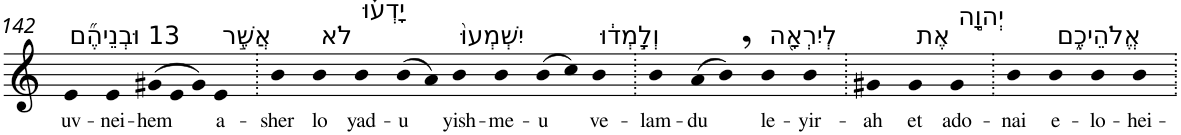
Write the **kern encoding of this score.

**kern	**text
*part1	*part1
*staff1	*staff1
*I"Piano	*
*I'Pno	*
!!LO:PB:g=z
*clefG2	*
*k[]	*
=142	=142
!LO:TX:a:t=13 וּבְנֵיהֶ֞ם	!
!	!LO:LY:b
4e	uv-
!	!LO:LY:b
4e	-nei-
*Xtuplet	*
!	!LO:LY:b
(>12g#X	-hem
12e	.
12g#)	.
!LO:TX:a:t=אֲשֶׁ֣ר	!
!	!LO:LY:b
4e	a-
=143.	=143.
!	!LO:LY:b
4b	-sher
!LO:TX:a:t=לֹא	!
!	!LO:LY:b
4b	lo
!LO:TX:a:t=יָדְע֗וּ	!
!	!LO:LY:b
4b	yad-
!	!LO:LY:b
(8b	-u
8a)	.
!LO:TX:a:t=יִשְׁמְעוּ֙	!
!	!LO:LY:b
4b	yish-
!	!LO:LY:b
4b	-me-
!	!LO:LY:b
(8b	-u
8cc)	.
!LO:TX:a:t=וְלָ֣מְד֔וּ	!
!	!LO:LY:b
4b	ve-
=144.	=144.
!	!LO:LY:b
4b	-lam-
!	!LO:LY:b
(8a	-du
8b,)	.
!LO:TX:a:t=לְיִרְאָ֖ה	!
!	!LO:LY:b
4b	le-
!	!LO:LY:b
4b	-yir-
=145.	=145.
!	!LO:LY:b
4g#X	-ah
!LO:TX:a:t=אֶת	!
!	!LO:LY:b
4g#	et
!LO:TX:a:t=יְהוָ֣ה	!
!	!LO:LY:b
4g#	ado-
=146.	=146.
!	!LO:LY:b
4b	-nai
!LO:TX:a:t=אֱלֹהֵיכֶ֑ם	!
!	!LO:LY:b
4b	e-
!	!LO:LY:b
4b	-lo-
!	!LO:LY:b
4b	-hei-
=.	=.
*-	*-
